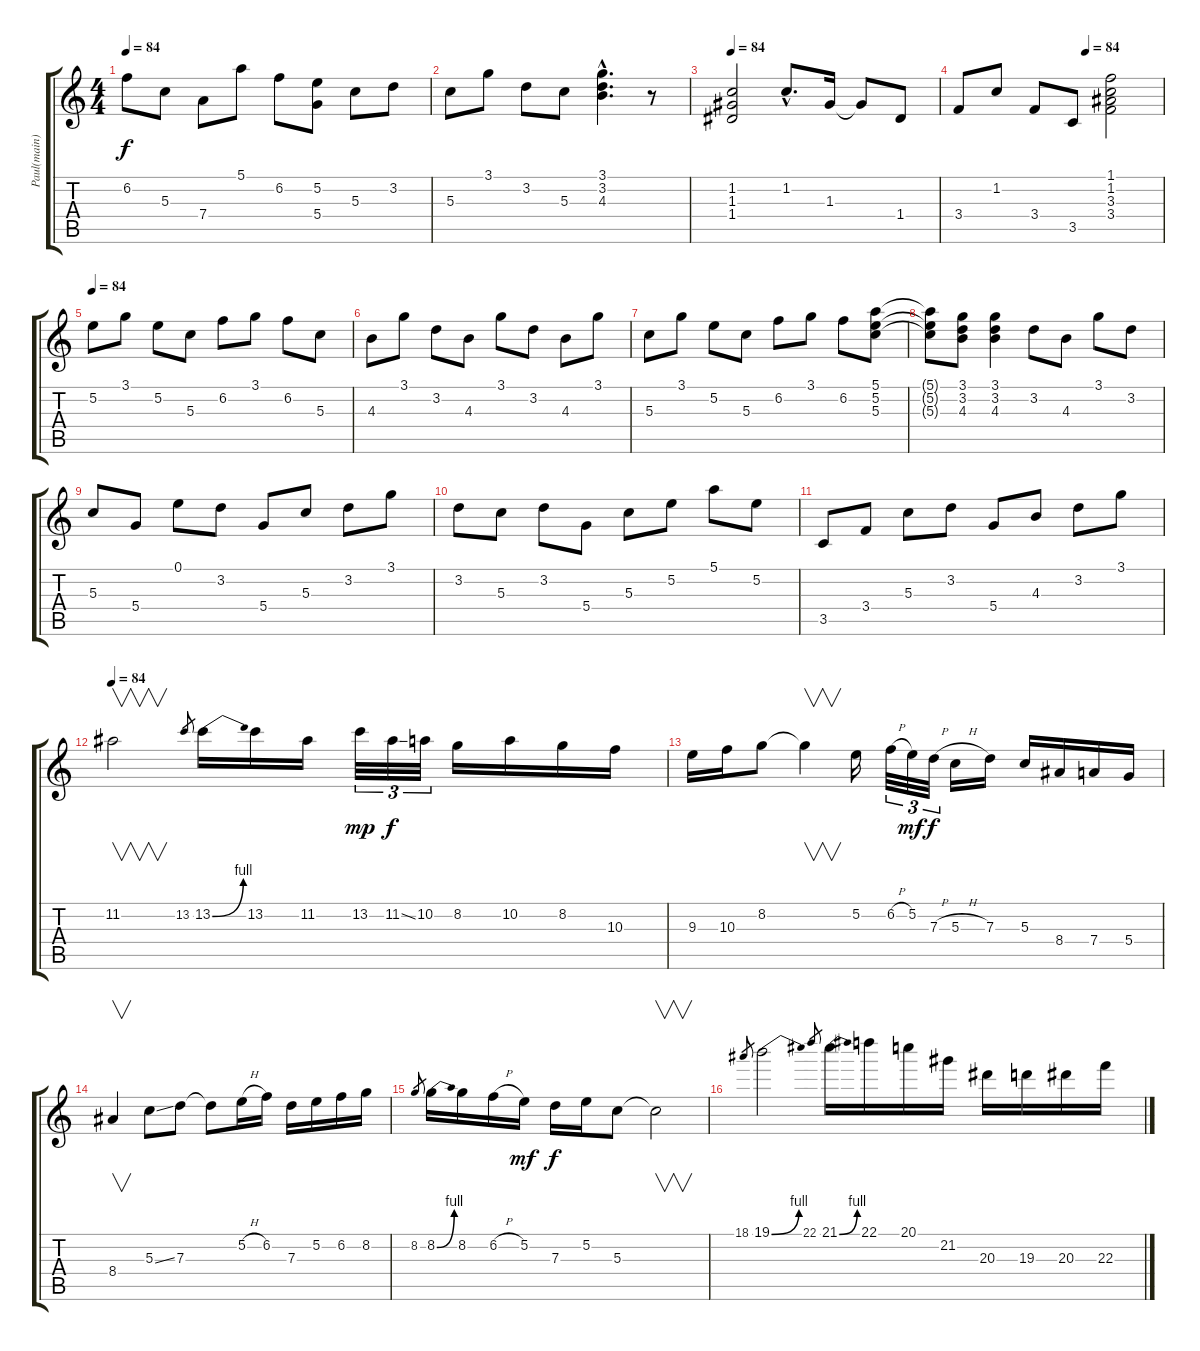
\track ("Paul(main)" "Paul(main)") {instrument electricguitarclean}
\staff {score tabs}
\tuning (E4 B3 G3 D3 A2 E2) {hide}
\ts (4 4)
\tempo 84
\clef g2
\ks c
6.2.8{dy f} 5.3.8 7.4.8 5.1.8 6.2.8 (5.2 5.4).8 5.3.8 3.2.8 |
5.3.8 3.1.8 3.2.8 5.3.8 (3.1{hac} 3.2{hac} 4.3{hac}).4{d} r.8 |
\tempo 84
(1.2 1.3 1.4).2 1.2{hac}.8{d} 1.3.16 1.3{t}.8 1.4.8 |
\tempo (84 0.625)
3.4.8 1.2.8 3.4.8 3.5.8 (1.1 1.2 3.3 3.4).2 |
\tempo 84
5.2.8 3.1.8 5.2.8 5.3.8 6.2.8 3.1.8 6.2.8 5.3.8 |
4.3.8 3.1.8 3.2.8 4.3.8 3.1.8 3.2.8 4.3.8 3.1.8 |
5.3.8 3.1.8 5.2.8 5.3.8 6.2.8 3.1.8 6.2.8 (5.1 5.2 5.3).8 |
(5.1{t} 5.2{t} 5.3{t}).8 (3.1 3.2 4.3).8 (3.1 3.2 4.3).4 3.2.8 4.3.8 3.1.8 3.2.8 |
5.3.8 5.4.8 0.1.8 3.2.8 5.4.8 5.3.8 3.2.8 3.1.8 |
3.2.8 5.3.8 3.2.8 5.4.8 5.3.8 5.2.8 5.1.8 5.2.8 |
3.5.8 3.4.8 5.3.8 3.2.8 5.4.8 4.3.8 3.2.8 3.1.8 |
\tempo 84
11.2.2{v} 13.2.8{gr} 13.2{be (bend 0 0 60 4)}.16 13.2.16 11.2.16 13.2.32{tu (3 2) dy mp} 11.2{ss}.32{tu (3 2) dy f} 10.2.32{tu (3 2)} 8.2.16 10.2.16 8.2.16 10.3.16 |
9.3.16 10.3.16 8.2.8 8.2{t}.4{v} 5.2.16 6.2{h}.32{tu (3 2)} 5.2.32{tu (3 2) dy mf} 7.3{h}.32{tu (3 2) dy f} 5.3{h}.16 7.3.16 5.3.16 8.4.16 7.4.16 5.4.16 |
8.4.4{v} 5.3{ss}.8 7.3.8 7.3{t}.8 5.2{h}.16 6.2.16 7.3.16 5.2.16 6.2.16 8.2.16 |
8.2.8{gr} 8.2{be (bend 0 0 60 4)}.16 8.2.16 6.2{h}.16 5.2.16{dy mf} 7.3.16{dy f} 5.2.16 5.3.8 5.3{t}.2{v} |
18.1.8{gr} 19.1{be (bend 0 0 60 4)}.2 22.1.8{gr} 21.1{be (bend 0 0 60 4)}.16 22.1.16 20.1.16 21.2.16 20.3.16 19.3.16 20.3.16 22.3.16
